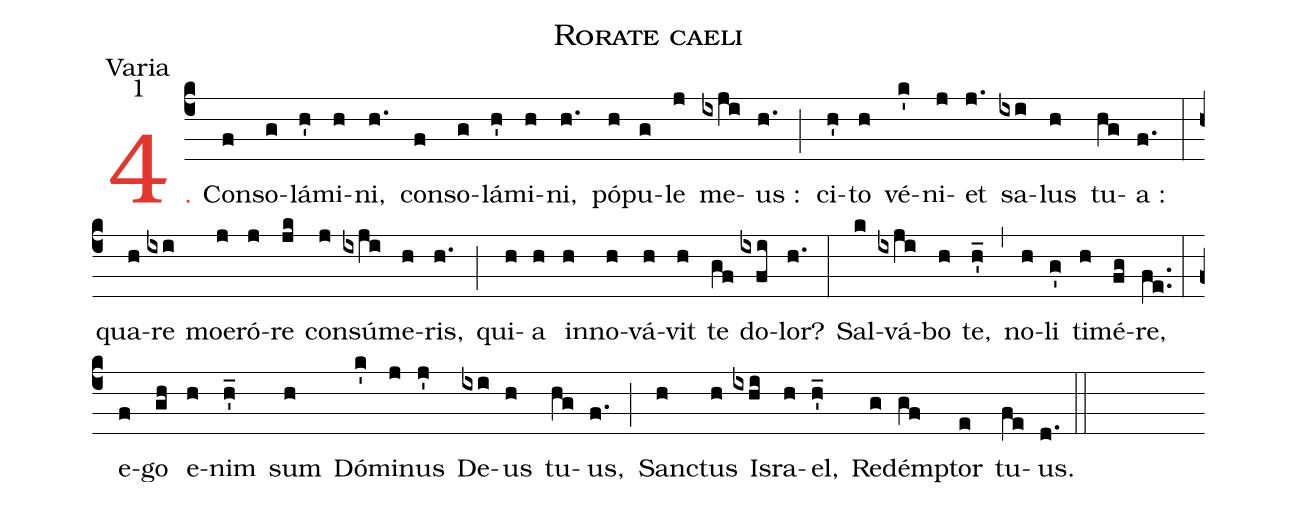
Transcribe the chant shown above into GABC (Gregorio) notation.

name:Rorate caeli;
office-part:Varia;
mode:1;
%%
(c4) <c>4.</c> Con(f)so(g)lá(h')mi(h)ni,(h.) con(f)so(g)lá(h')mi(h)ni,(h.) pó(h)pu(g)le(j) me(ixji)us :(h.) (;) ci(h')to(h) vé(k')ni(j)et(j.) sa(ixi)lus(h) tu(hg)a :(f.) (:) qua(h)re(ixi) moe(j)ró(j)re(jk) con(j)sú(ixji)me(h)ris,(h.) (;) qui(h)a(h) in(h)no(h)vá(h)vit(h) te(gf) do(ixfi)lor?(h.) (:) Sal(k)vá(ixji)bo(h) te,(h'_) (,) no(h)li(g') ti(h)mé(fg)re,(fe..) (:) e(f)go(gh) e(h)nim(h'_) sum(h) Dó(k')mi(j)nus(j') De(ixi)us(h) tu(hg)us,(f.) (;) San(h)ctus(h) Is(ixhi)ra(h)el,(h'_) Red(g)ém(gf)ptor(e) tu(fe)us.(d.) (::) (Z-)
